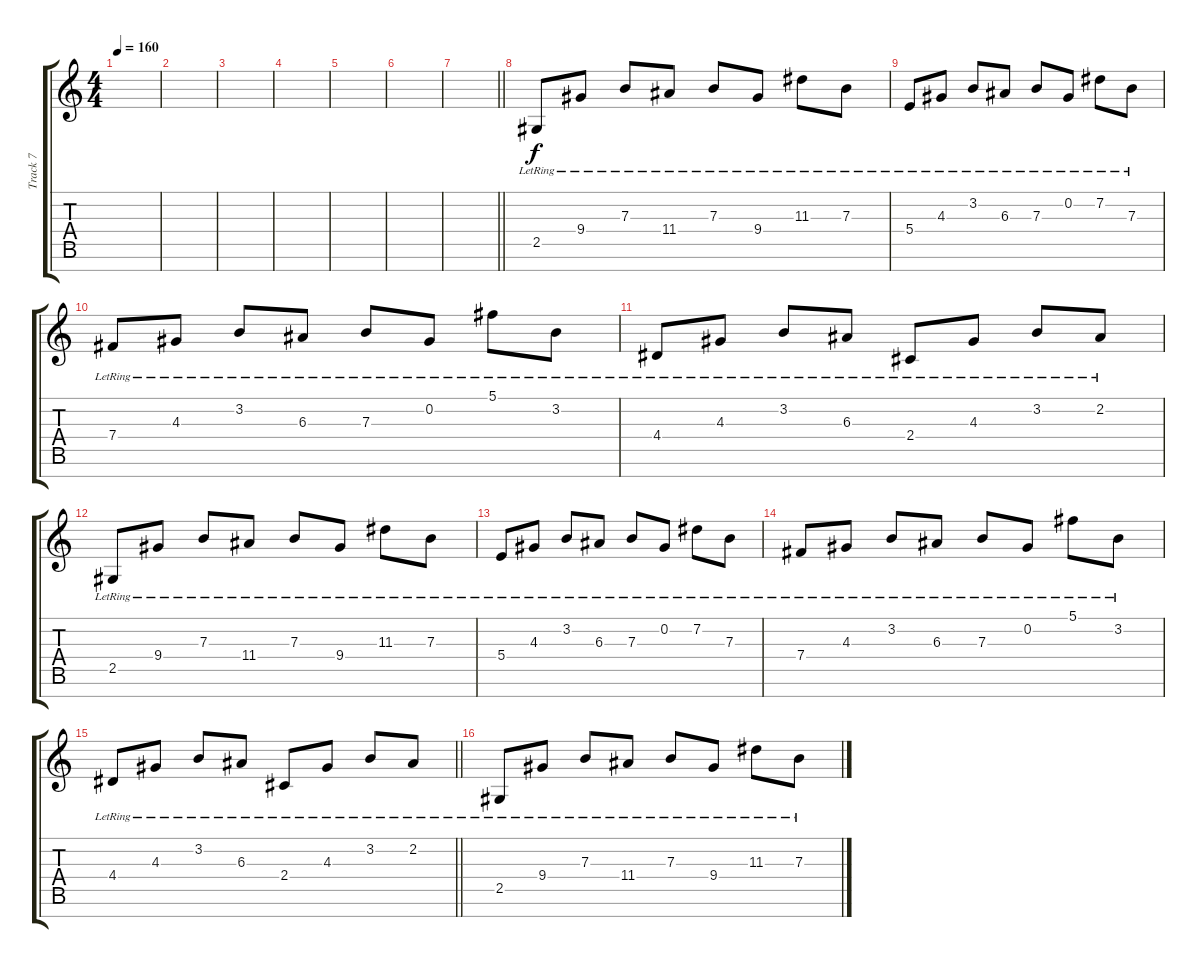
\track ("Track 7" "Track 7") {instrument orchestralharp}
\staff {score tabs}
\tuning (Db5 Ab4 E4 B3 Gb3 Db3 Ab2) {hide}
\ts (4 4)
\tempo 160
\clef g2
\ks c
|
|
|
|
|
|
\barLineRight lightlight
|
2.5{lr}.8 9.4{lr}.8 7.3{lr}.8 11.4{lr}.8 7.3{lr}.8 9.4{lr}.8 11.3{lr}.8 7.3{lr}.8 |
5.4{lr}.8 4.3{lr}.8 3.2{lr}.8 6.3{lr}.8 7.3{lr}.8 0.2{lr}.8 7.2{lr}.8 7.3{lr}.8 |
7.4{lr}.8 4.3{lr}.8 3.2{lr}.8 6.3{lr}.8 7.3{lr}.8 0.2{lr}.8 5.1{lr}.8 3.2{lr}.8 |
4.4{lr}.8 4.3{lr}.8 3.2{lr}.8 6.3{lr}.8 2.4{lr}.8 4.3{lr}.8 3.2{lr}.8 2.2{lr}.8 |
2.5{lr}.8 9.4{lr}.8 7.3{lr}.8 11.4{lr}.8 7.3{lr}.8 9.4{lr}.8 11.3{lr}.8 7.3{lr}.8 |
5.4{lr}.8 4.3{lr}.8 3.2{lr}.8 6.3{lr}.8 7.3{lr}.8 0.2{lr}.8 7.2{lr}.8 7.3{lr}.8 |
7.4{lr}.8 4.3{lr}.8 3.2{lr}.8 6.3{lr}.8 7.3{lr}.8 0.2{lr}.8 5.1{lr}.8 3.2{lr}.8 |
\barLineRight lightlight
4.4{lr}.8 4.3{lr}.8 3.2{lr}.8 6.3{lr}.8 2.4{lr}.8 4.3{lr}.8 3.2{lr}.8 2.2{lr}.8 |
2.5{lr}.8 9.4{lr}.8 7.3{lr}.8 11.4{lr}.8 7.3{lr}.8 9.4{lr}.8 11.3{lr}.8 7.3{lr}.8
